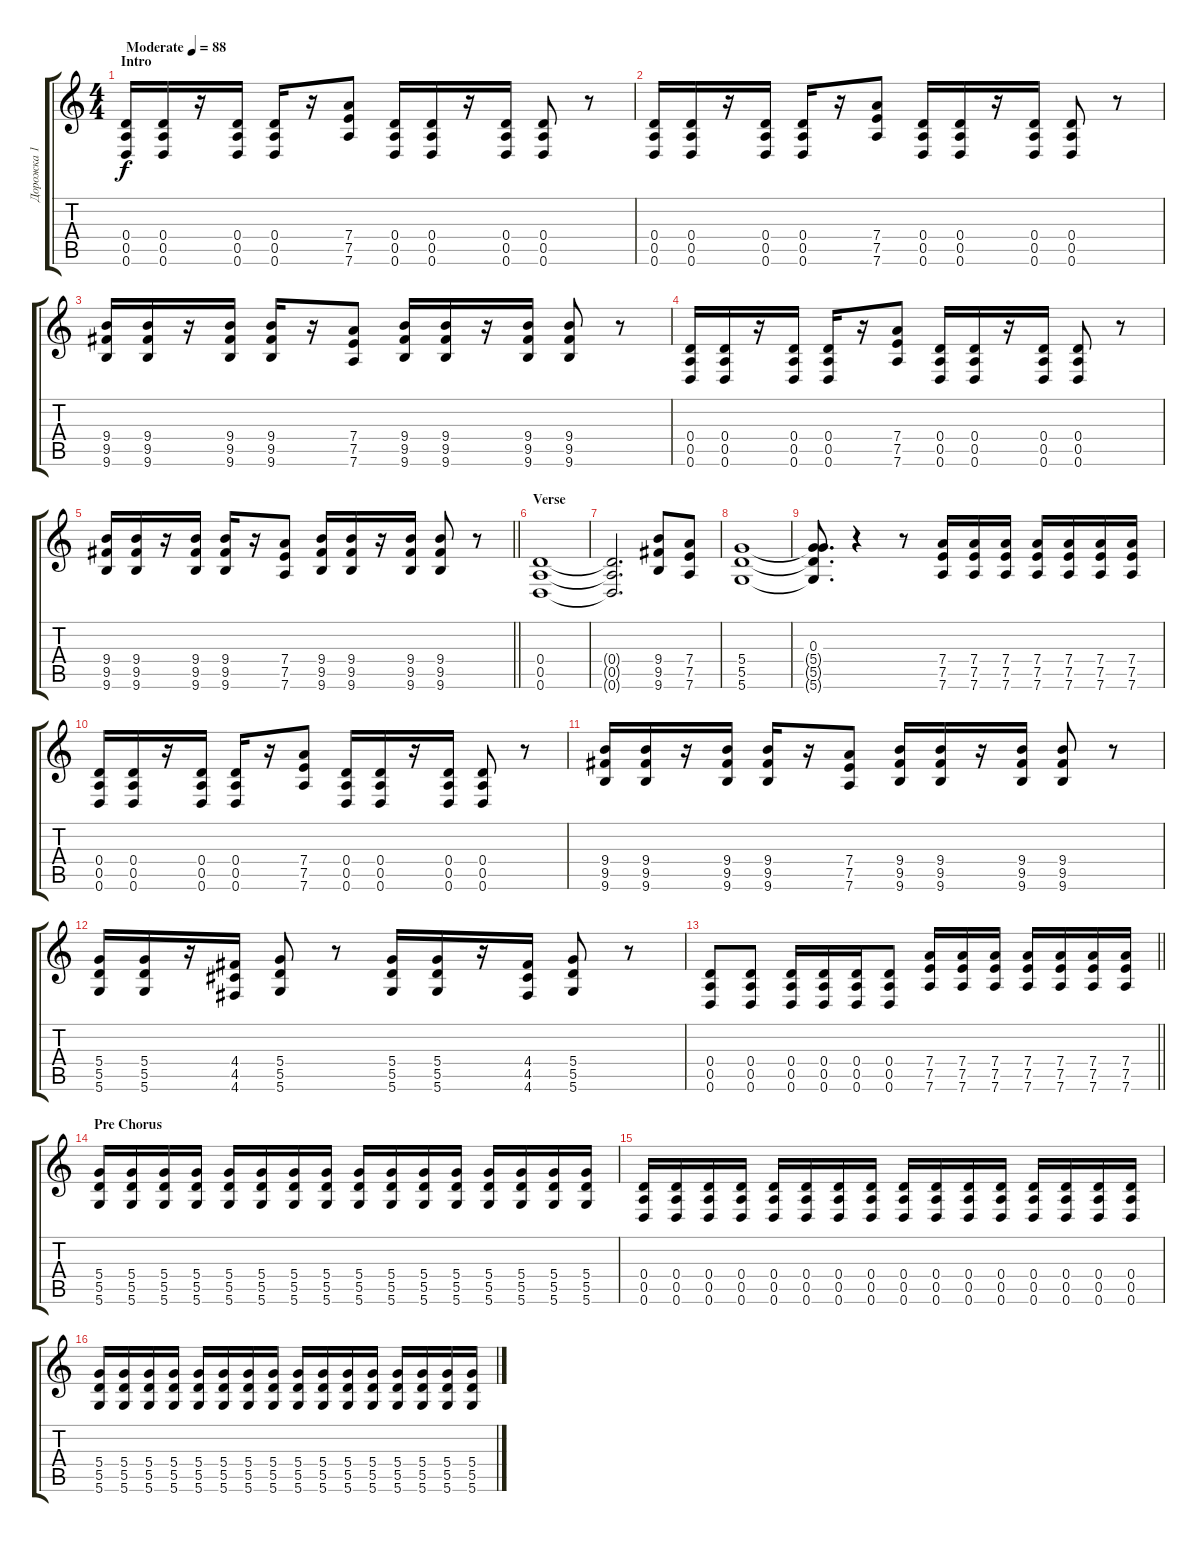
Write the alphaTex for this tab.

\track ("Дорожка 1" "Дорожка 1") {instrument distortionguitar}
\staff {score tabs}
\tuning (E4 B3 G3 D3 A2 D2) {hide}
\ts (4 4)
\section ("" "Intro")
\tempo (88 "Moderate")
\clef g2
\ks c
(0.4 0.5 0.6).16{dy f volume 10 balance 0 instrument distortionguitar} (0.4 0.5 0.6).16 r.16 (0.4 0.5 0.6).16 (0.4 0.5 0.6).16 r.16 (7.4 7.5 7.6).8 (0.4 0.5 0.6).16 (0.4 0.5 0.6).16 r.16 (0.4 0.5 0.6).16 (0.4 0.5 0.6).8 r.8 |
(0.4 0.5 0.6).16{volume 13 balance 8} (0.4 0.5 0.6).16 r.16 (0.4 0.5 0.6).16 (0.4 0.5 0.6).16 r.16 (7.4 7.5 7.6).8 (0.4 0.5 0.6).16 (0.4 0.5 0.6).16 r.16 (0.4 0.5 0.6).16 (0.4 0.5 0.6).8 r.8 |
(9.4 9.5 9.6).16 (9.4 9.5 9.6).16 r.16 (9.4 9.5 9.6).16 (9.4 9.5 9.6).16 r.16 (7.4 7.5 7.6).8 (9.4 9.5 9.6).16 (9.4 9.5 9.6).16 r.16 (9.4 9.5 9.6).16 (9.4 9.5 9.6).8 r.8 |
(0.4 0.5 0.6).16 (0.4 0.5 0.6).16 r.16 (0.4 0.5 0.6).16 (0.4 0.5 0.6).16 r.16 (7.4 7.5 7.6).8 (0.4 0.5 0.6).16 (0.4 0.5 0.6).16 r.16 (0.4 0.5 0.6).16 (0.4 0.5 0.6).8 r.8 |
\barLineRight lightlight
(9.4 9.5 9.6).16 (9.4 9.5 9.6).16 r.16 (9.4 9.5 9.6).16 (9.4 9.5 9.6).16 r.16 (7.4 7.5 7.6).8 (9.4 9.5 9.6).16 (9.4 9.5 9.6).16 r.16 (9.4 9.5 9.6).16 (9.4 9.5 9.6).8 r.8 |
\section ("" "Verse")
(0.4 0.5 0.6).1 |
(0.4{t} 0.5{t} 0.6{t}).2{d} (9.4 9.5 9.6).8 (7.4 7.5 7.6).8 |
(5.4 5.5 5.6).1 |
(0.3 5.4{t} 5.5{t} 5.6{t}).8{d} r.4 r.8 (7.4 7.5 7.6).16 (7.4 7.5 7.6).16 (7.4 7.5 7.6).16 (7.4 7.5 7.6).16 (7.4 7.5 7.6).16 (7.4 7.5 7.6).16 (7.4 7.5 7.6).16 |
(0.4 0.5 0.6).16 (0.4 0.5 0.6).16 r.16 (0.4 0.5 0.6).16 (0.4 0.5 0.6).16 r.16 (7.4 7.5 7.6).8 (0.4 0.5 0.6).16 (0.4 0.5 0.6).16 r.16 (0.4 0.5 0.6).16 (0.4 0.5 0.6).8 r.8 |
(9.4 9.5 9.6).16 (9.4 9.5 9.6).16 r.16 (9.4 9.5 9.6).16 (9.4 9.5 9.6).16 r.16 (7.4 7.5 7.6).8 (9.4 9.5 9.6).16 (9.4 9.5 9.6).16 r.16 (9.4 9.5 9.6).16 (9.4 9.5 9.6).8 r.8 |
(5.4 5.5 5.6).16 (5.4 5.5 5.6).16 r.16 (4.4 4.5 4.6).16 (5.4 5.5 5.6).8 r.8 (5.4 5.5 5.6).16 (5.4 5.5 5.6).16 r.16 (4.4 4.5 4.6).16 (5.4 5.5 5.6).8 r.8 |
\barLineRight lightlight
(0.4 0.5 0.6).8 (0.4 0.5 0.6).8 (0.4 0.5 0.6).16 (0.4 0.5 0.6).16 (0.4 0.5 0.6).16 (0.4 0.5 0.6).8 (7.4 7.5 7.6).16 (7.4 7.5 7.6).16 (7.4 7.5 7.6).16 (7.4 7.5 7.6).16 (7.4 7.5 7.6).16 (7.4 7.5 7.6).16 (7.4 7.5 7.6).16 |
\section ("" "Pre Chorus")
(5.4 5.5 5.6).16 (5.4 5.5 5.6).16 (5.4 5.5 5.6).16 (5.4 5.5 5.6).16 (5.4 5.5 5.6).16 (5.4 5.5 5.6).16 (5.4 5.5 5.6).16 (5.4 5.5 5.6).16 (5.4 5.5 5.6).16 (5.4 5.5 5.6).16 (5.4 5.5 5.6).16 (5.4 5.5 5.6).16 (5.4 5.5 5.6).16 (5.4 5.5 5.6).16 (5.4 5.5 5.6).16 (5.4 5.5 5.6).16 |
(0.4 0.5 0.6).16 (0.4 0.5 0.6).16 (0.4 0.5 0.6).16 (0.4 0.5 0.6).16 (0.4 0.5 0.6).16 (0.4 0.5 0.6).16 (0.4 0.5 0.6).16 (0.4 0.5 0.6).16 (0.4 0.5 0.6).16 (0.4 0.5 0.6).16 (0.4 0.5 0.6).16 (0.4 0.5 0.6).16 (0.4 0.5 0.6).16 (0.4 0.5 0.6).16 (0.4 0.5 0.6).16 (0.4 0.5 0.6).16 |
(5.4 5.5 5.6).16 (5.4 5.5 5.6).16 (5.4 5.5 5.6).16 (5.4 5.5 5.6).16 (5.4 5.5 5.6).16 (5.4 5.5 5.6).16 (5.4 5.5 5.6).16 (5.4 5.5 5.6).16 (5.4 5.5 5.6).16 (5.4 5.5 5.6).16 (5.4 5.5 5.6).16 (5.4 5.5 5.6).16 (5.4 5.5 5.6).16 (5.4 5.5 5.6).16 (5.4 5.5 5.6).16 (5.4 5.5 5.6).16
